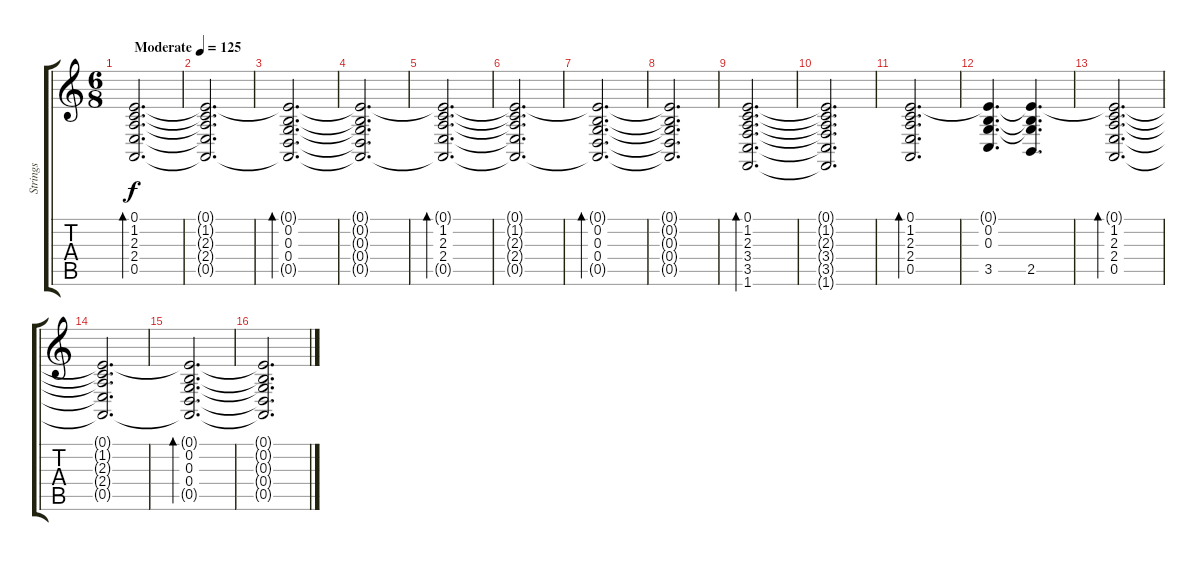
\track ("Strings" "Strings") {instrument stringensemble1}
\staff {score tabs}
\tuning (E4 B3 G3 D3 A2 E2) {hide}
\ts (6 8)
\tempo (125 "Moderate")
\clef g2
\ks c
(0.1 1.2 2.3 2.4 0.5).2{d bd 480 dy f instrument stringensemble1} |
(0.1{t} 1.2{t} 2.3{t} 2.4{t} 0.5{t}).2{d} |
(0.1{t} 0.2 0.3 0.4 0.5{t}).2{d bd 480} |
(0.1{t} 0.2{t} 0.3{t} 0.4{t} 0.5{t}).2{d} |
(0.1{t} 1.2 2.3 2.4 0.5{t}).2{d bd 480} |
(0.1{t} 1.2{t} 2.3{t} 2.4{t} 0.5{t}).2{d} |
(0.1{t} 0.2 0.3 0.4 0.5{t}).2{d bd 480} |
(0.1{t} 0.2{t} 0.3{t} 0.4{t} 0.5{t}).2{d} |
(0.1 1.2 2.3 3.4 3.5 1.6).2{d bd 480} |
(0.1{t} 1.2{t} 2.3{t} 3.4{t} 3.5{t} 1.6{t}).2{d} |
(0.1 1.2 2.3 2.4 0.5).2{d bd 480} |
(0.1{t} 0.2 0.3 3.5).4{d} (0.1{t} 0.2{t} 0.3{t} 2.5).4{d} |
(0.1{t} 1.2 2.3 2.4 0.5).2{d bd 480} |
(0.1{t} 1.2{t} 2.3{t} 2.4{t} 0.5{t}).2{d} |
(0.1{t} 0.2 0.3 0.4 0.5{t}).2{d bd 480} |
(0.1{t} 0.2{t} 0.3{t} 0.4{t} 0.5{t}).2{d}
